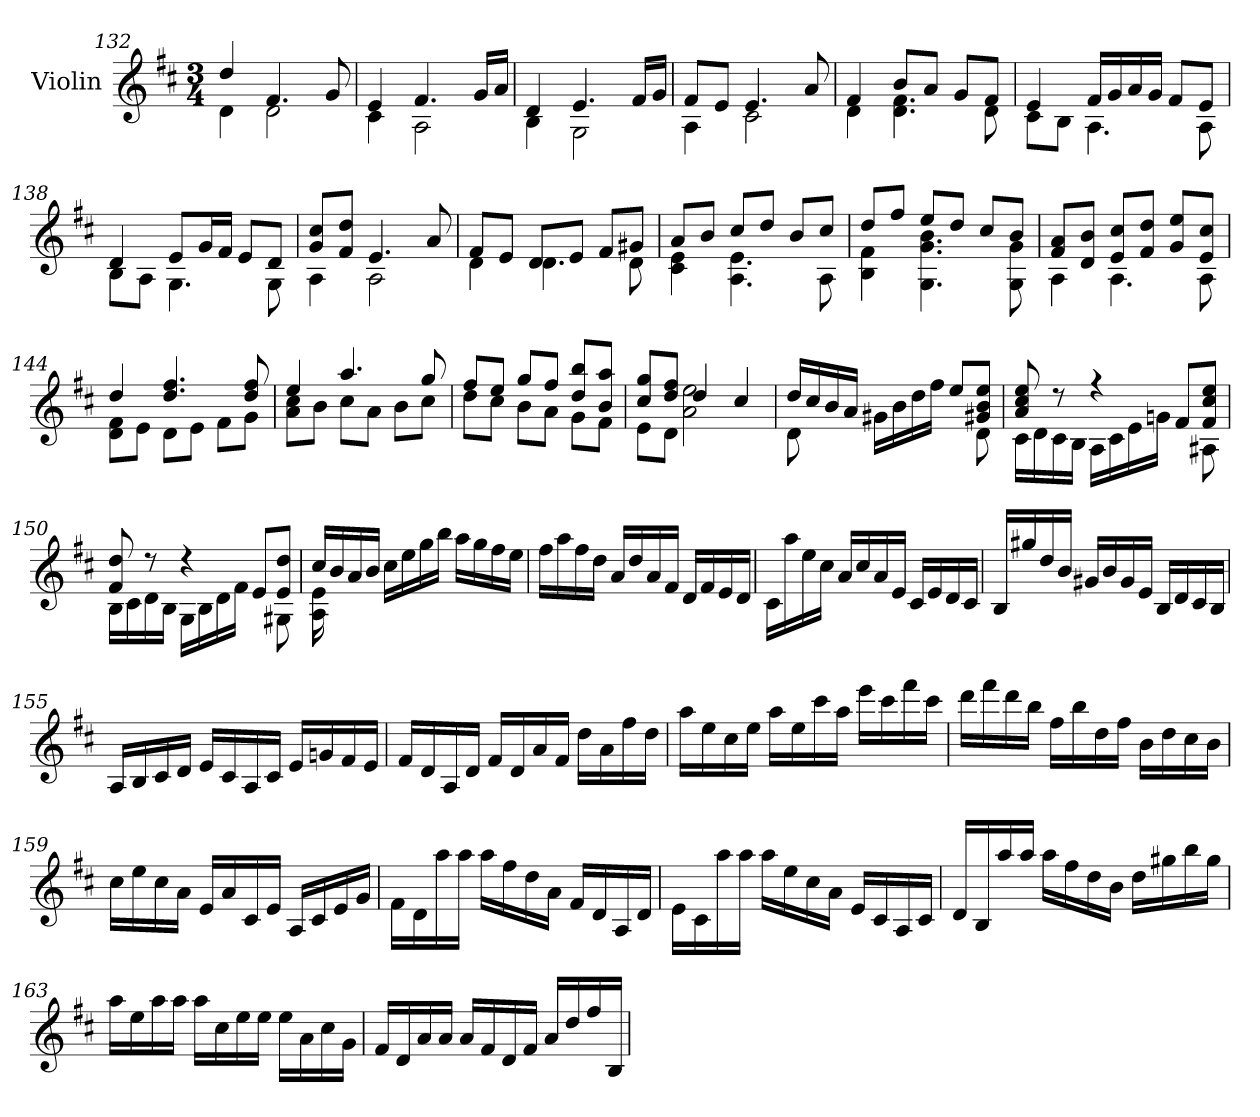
**kern
*part1
*staff1
*I"Violin
*I'Vln.
*clefG2
*k[f#c#]
*M3/4
=132
*^
4dd/	4d\
4.f#/	2d\
8g/	.
=133	=133
4e/	4c#\
4.f#/	2A\
16g/LL	.
16a/JJ	.
=134	=134
4d/	4B\
4.e/	2G\
16f#/LL	.
16g/JJ	.
=135	=135
8f#/L	4A\
8e/J	.
4.e/	2c#\
8a/	.
=136	=136
4f#/	4d\
8b/L	4.d\ 4.f#\
8a/J	.
8g/L	.
8f#/J	8d\
=137	=137
4e/	8c#\L
.	8B\J
16f#/LL	4.A\
16g/	.
16a/	.
16g/JJ	.
8f#/L	.
8e/J	8A\
!!LO:LB:g=z	!!
=138	=138
4d/	8B\L
.	8A\J
8e/L	4.G\
16g/L	.
16f#/JJ	.
8e/L	.
8d/J	8G\
=139	=139
8g/ 8cc#/L	4A\
8f#/ 8dd/J	.
4.e/	2A\
8a/	.
=140	=140
8f#/L	4d\
8e/J	.
8d/L	4.d\
8e/J	.
8f#/L	.
8g#X/J	8d\
=141	=141
8a/L	4c#\ 4e\
8b/J	.
8cc#/L	4.A\ 4.e\
8dd/J	.
8b/L	.
8cc#/J	8A\
=142	=142
8dd/L	4B\ 4f#\
8ff#/J	.
8ee/L	4.G\ 4.g\ 4.b\
8dd/J	.
8cc#/L	.
8b/J	8G\ 8g\
=143	=143
8f#/ 8a/L	4A\
8d/ 8b/J	.
8e/ 8cc#/L	4.A\
8f#/ 8dd/J	.
8g/ 8ee/L	.
8e/ 8cc#/J	8A\
!!LO:LB:g=z	!!
=144	=144
4dd/	8d\ 8f#\L
.	8e\J
4.dd/ 4.ff#/	8d\L
.	8e\J
.	8f#\L
8dd/ 8ff#/	8g\J
=145	=145
4ee/	8a\ 8cc#\L
.	8b\J
4.aa/	8cc#\L
.	8a\J
.	8b\L
8gg/	8cc#\J
=146	=146
8ff#/L	8dd\L
8ee/J	8cc#\J
8gg/L	8b\L
8ff#/J	8a\J
8dd/ 8bb/L	8g\L
8b/ 8aa/J	8f#\J
=147	=147
8cc#/ 8gg/L	8e\L
8dd/ 8ff#/J	8d\J
4dd/	2a\ 2ee\
4cc#/	.
=148	=148
16dd/LL	8d\
16cc#/	.
16b/	2ryy
16a/JJ	.
16g#X\LL	.
16b\	.
16dd\	.
16ff#\JJ	.
8ee/L	.
8g#X/ 8b/ 8ee/J	8d\
!!LO:LB:g=z	!!
=149	=149
8a/ 8cc#/ 8ee/	16c#\LL
.	16d\
8r	16c#\
.	16B\JJ
4r	16A\LL
.	16c#\
.	16e\
.	16gn\JJ
8f#/L	8ryy
8f#/ 8cc#/ 8ee/J	8A#X\
=150	=150
8f#/ 8dd/	16B\LL
.	16c#\
8r	16d\
.	16B\JJ
4r	16G\LL
.	16B\
.	16d\
.	16f#\JJ
8e/L	8ryy
8e/ 8dd/J	8G#X\
=151	=151
16cc#/LL	16A\ 16e\
16b/	2ryy
16a/	.
16b/JJ	.
16cc#\LL	.
16ee\	.
16gg\	.
16bb\JJ	.
16aa\LL	.
16gg\	8.ryy
16ff#\	.
16ee\JJ	.
*v	*v
!!LO:LB:g=z
=152
16ff#\LL
16aa\
16ff#\
16dd\JJ
16a/LL
16dd/
16a/
16f#/JJ
16d/LL
16f#/
16e/
16d/JJ
=153
16c#\LL
16aa\
16ee\
16cc#\JJ
16a/LL
16cc#/
16a/
16e/JJ
16c#/LL
16e/
16d/
16c#/JJ
=154
16B/LL
16gg#X/
16dd/
16b/JJ
16g#X/LL
16b/
16g#/
16e/JJ
16B/LL
16d/
16c#/
16B/JJ
!!LO:LB:g=z
=155
16A/LL
16B/
16c#/
16d/JJ
16e/LL
16c#/
16A/
16c#/JJ
16e/LL
16gn/
16f#/
16e/JJ
=156
16f#/LL
16d/
16A/
16d/JJ
16f#/LL
16d/
16a/
16f#/JJ
16dd\LL
16a\
16ff#\
16dd\JJ
=157
16aa\LL
16ee\
16cc#\
16ee\JJ
16aa\LL
16ee\
16ccc#\
16aa\JJ
16eee\LL
16ccc#\
16fff#\
16ccc#\JJ
!!LO:LB:g=z
=158
16ddd\LL
16fff#\
16ddd\
16bb\JJ
16ff#\LL
16bb\
16dd\
16ff#\JJ
16b\LL
16dd\
16cc#\
16b\JJ
=159
16cc#\LL
16ee\
16cc#\
16a\JJ
16e/LL
16a/
16c#/
16e/JJ
16A/LL
16c#/
16e/
16g/JJ
=160
16f#\LL
16d\
16aa\
16aa\JJ
16aa\LL
16ff#\
16dd\
16a\JJ
16f#/LL
16d/
16A/
16d/JJ
!!LO:LB:g=z
=161
16e\LL
16c#\
16aa\
16aa\JJ
16aa\LL
16ee\
16cc#\
16a\JJ
16e/LL
16c#/
16A/
16c#/JJ
=162
16d/LL
16B/
16aa/
16aa/JJ
16aa\LL
16ff#\
16dd\
16b\JJ
16dd\LL
16gg#X\
16bb\
16gg#\JJ
=163
16aa\LL
16ee\
16aa\
16aa\JJ
16aa\LL
16cc#\
16ee\
16ee\JJ
16ee\LL
16a\
16cc#\
16g\JJ
!!LO:PB:g=z
=164
16f#/LL
16d/
16a/
16a/JJ
16a/LL
16f#/
16d/
16f#/JJ
16a/LL
16dd/
16ff#/
16B/JJ
=
*-
